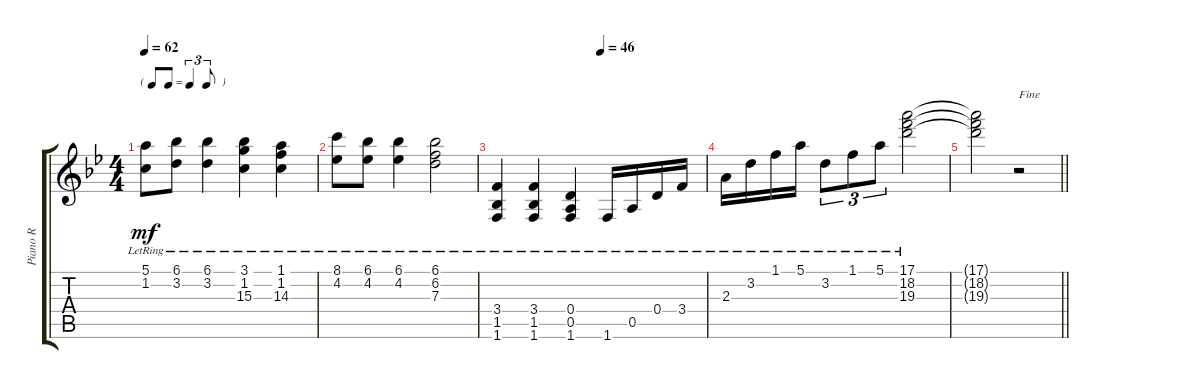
\track ("Piano R" "Piano R") {instrument acousticgrandpiano}
\staff {score tabs}
\tuning (E5 B4 G4 D4 A3 E3) {hide}
\ts (4 4)
\tf triplet8th
\tempo 62
\clef g2
\ks bb
(5.1{lr} 1.2{lr}).8{dy mf} (6.1{lr} 3.2{lr}).8 (6.1{lr} 3.2{lr}).4 (3.1{lr} 1.2{lr} 15.3{lr}).4 (1.1{lr} 1.2{lr} 14.3{lr}).4 |
(8.1{lr} 4.2{lr}).8 (6.1{lr} 4.2{lr}).8 (6.1{lr} 4.2{lr}).4 (6.1{lr} 6.2{lr} 7.3{lr}).2 |
\tempo (46 0.5)
(3.4{lr} 1.5{lr} 1.6{lr}).4 (3.4{lr} 1.5{lr} 1.6{lr}).4 (0.4{lr} 0.5{lr} 1.6{lr}).4 1.6{lr}.16 0.5{lr}.16 0.4{lr}.16 3.4{lr}.16 |
2.3{lr}.16 3.2{lr}.16 1.1{lr}.16 5.1{lr}.16 3.2{lr}.8{tu (3 2)} 1.1{lr}.8{tu (3 2)} 5.1{lr}.8{tu (3 2)} (17.1{lr} 18.2{lr} 19.3{lr}).2 |
\barLineRight lightlight
(17.1{t} 18.2{t} 19.3{t}).2 r.2{txt "Fine"}
